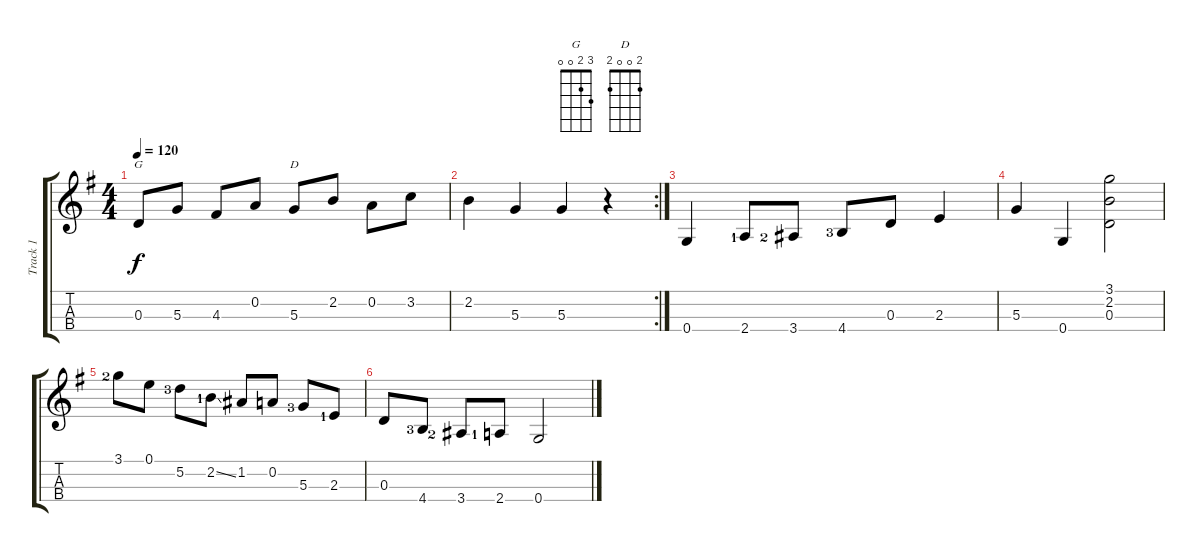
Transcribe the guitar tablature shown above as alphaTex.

\track ("Track 1" "Track 1") {instrument acousticguitarsteel}
\staff {score tabs}
\tuning (E4 A3 D3 G2) {hide}
\chord ("G" 3 2 0 0)
\chord ("D" 2 0 0 2)
\ts (4 4)
\tempo 120
\clef g2
\ks g
0.3.8{ch "G" dy f} 5.3.8 4.3.8 0.2.8 5.3.8{ch "D"} 2.2.8 0.2.8 3.2.8 |
\rc 2
2.2.4 5.3.4 5.3.4 r.4 |
0.4.4 2.4{lf 2}.8 3.4{lf 3}.8 4.4{lf 4}.8 0.3.8 2.3.4 |
5.3.4 0.4.4 (3.1 2.2 0.3).2 |
3.1{lf 3}.8 0.1.8 5.2{lf 4}.8 2.2{ss lf 2}.8 1.2.8 0.2.8 5.3{lf 4}.8 2.3{lf 2}.8 |
0.3.8 4.4{lf 4}.8 3.4{lf 3}.8 2.4{lf 2}.8 0.4.2
